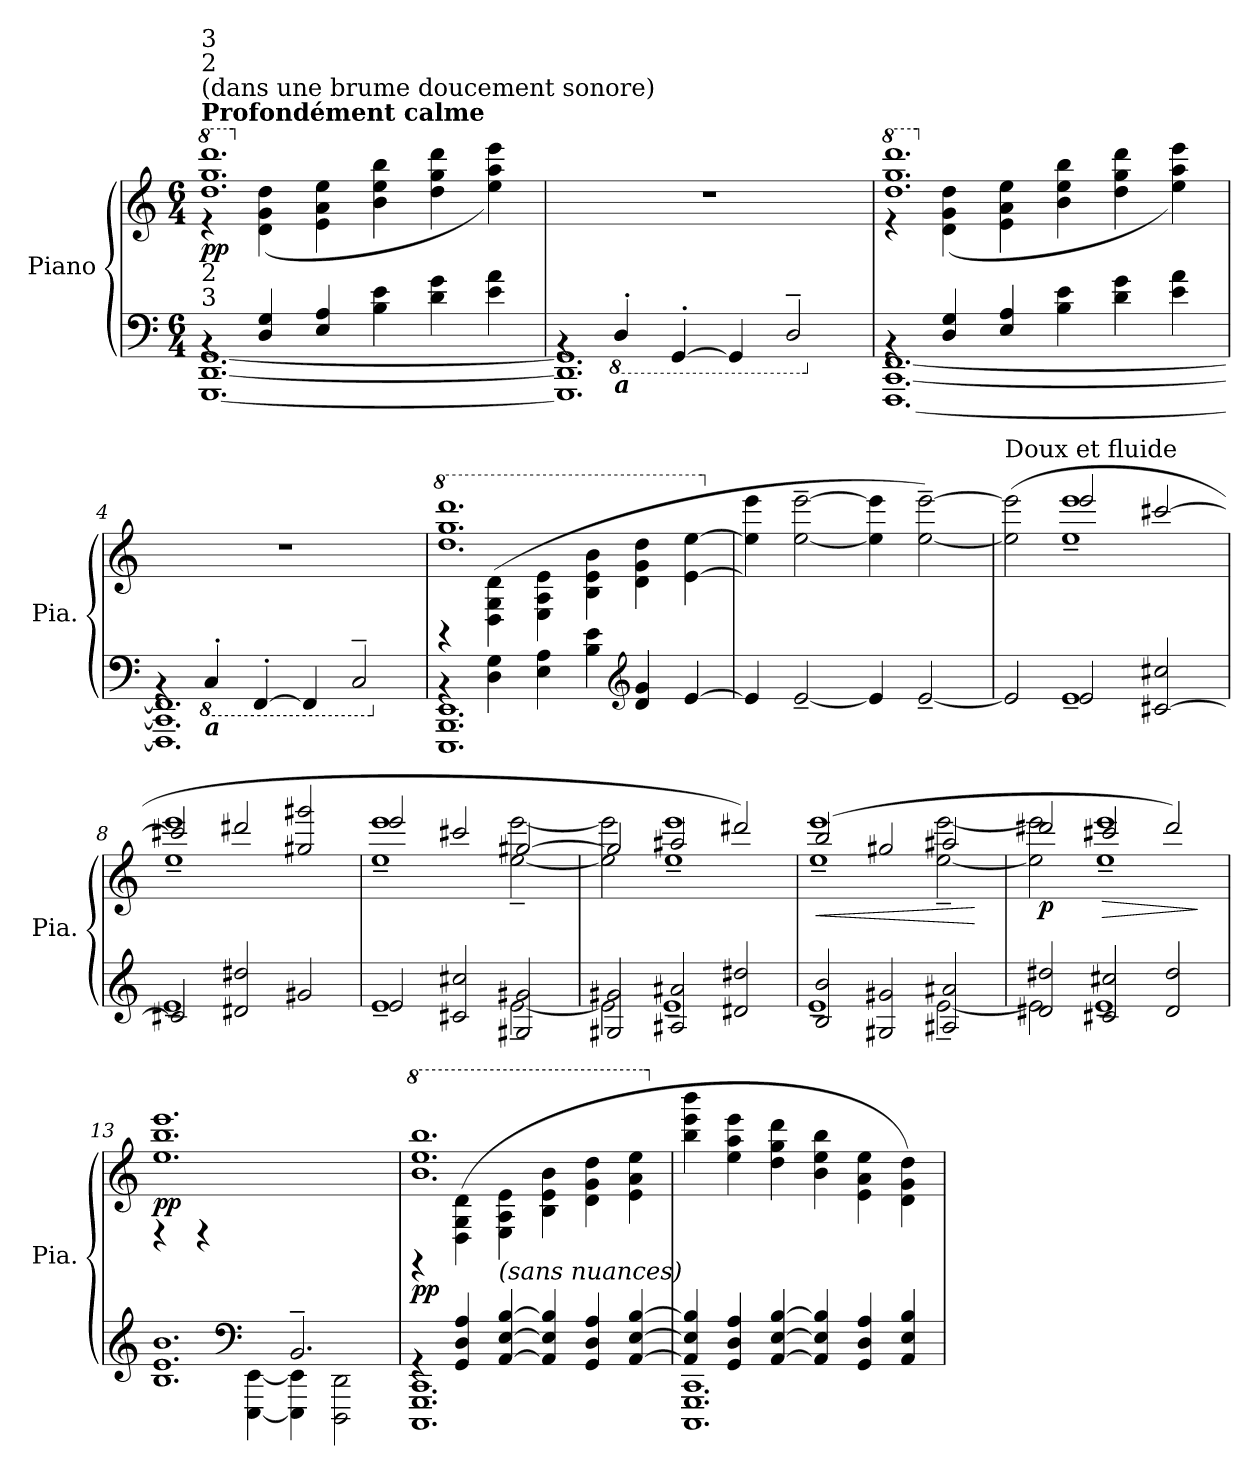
**kern	**kern	**dynam
*part1	*part1	*part1
*staff2	*staff1	*staff1/2
*I"Piano	*	*
*I'Pia.	*	*
*clefF4	*clefG2	*
*k[]	*k[]	*
*M6/4	*M6/4	*
*MM60	*MM60	*
=1	=1	=1
*^	*	*
*	*	*8va	*
*	*	*^	*
!	!	!LO:TX:a:B:t=Profondément calme	!	!
!	!	!LO:TX:a:t=(dans une brume doucement sonore)	!	!
!	!	!LO:TX:a:t=2	!	!
!	!	!LO:TX:a:t=3	!	!
!LO:TX:a:t=3	!	!	!	!
!LO:TX:a:t=2	!	!	!	!
!	!	!	!	!LO:DY:b
4rBB	[1.GGG [1.DD [1.GG	1.ddd 1.ggg 1.dddd	4r	pp
*	*	*X8va	*	*
4D/ 4G/	.	.	(>4d\ 4g\ 4dd\	.
4E/ 4A/	.	.	4e\ 4a\ 4ee\	.
4B\ 4e\	.	.	4b\ 4ee\ 4bb\	.
4d\ 4g\	.	.	4dd\ 4gg\ 4ddd\	.
4e\ 4a\	.	.	4ee\ 4aa\ 4eee\)	.
*	*	*v	*v	*
=2	=2	=2	=2
4rBB	1.GGG] 1.DD] 1.GG]	1.r	.
*8ba	*	*	*
!LO:TX:b:Bi:t=a	!	!	!
4DD'/	.	.	.
[4GGG'/	.	.	.
4GGG/]	.	.	.
2DD~/	.	.	.
=3	=3	=3	=3
*X8ba	*	*	*
*	*	*8va	*
*	*	*^	*
4rBB	[1.FFF [1.CC [1.FF	1.ddd 1.ggg 1.dddd	4r	.
*	*	*X8va	*	*
4D/ 4G/	.	.	(>4d\ 4g\ 4dd\	.
4E/ 4A/	.	.	4e\ 4a\ 4ee\	.
4B\ 4e\	.	.	4b\ 4ee\ 4bb\	.
4d\ 4g\	.	.	4dd\ 4gg\ 4ddd\	.
4e\ 4a\	.	.	4ee\ 4aa\ 4eee\)	.
*	*	*v	*v	*
!!LO:LB:g=z
=4	=4	=4	=4
4rBB	1.FFF] 1.CC] 1.FF]	1.r	.
*8ba	*	*	*
!LO:TX:b:Bi:t=a	!	!	!
4CC'/	.	.	.
[4FFF'/	.	.	.
4FFF/]	.	.	.
2CC~/	.	.	.
=5	=5	=5	=5
*X8ba	*	*	*
*	*	*8va	*
*	*	*^	*
4rBB	1.EEE 1.BBB 1.EE	4rA	1.ddd 1.ggg 1.dddd	.
4D\ 4G\	.	(>4d\ 4g\ 4dd\	.	.
4E\ 4A\	.	4e\ 4a\ 4ee\	.	.
4B\ 4e\	.	4b\ 4ee\ 4bb\	.	.
*clefG2	*	*	*	*
4d/ 4g/	.	4dd\ 4gg\ 4ddd\	.	.
[4e/	.	[4ee\ [4eee\	.	.
*v	*v	*	*	*
*	*v	*v	*
=6	=6	=6
*	*X8va	*
4e/]	4ee\] 4eee\]	.
[2e~/	[2ee\~ [2eee\~	.
4e/]	4ee\] 4eee\]	.
[2e~/	[2ee\~ [2eee\~)	.
=7	=7	=7
*^	*^	*
!	!	!LO:TX:a:t=Doux et fluide	!	!
2e/]	2ryy	(>2ee\] 2eee\]	2ryy	.
2e/	1e~	2eee/	1ee~ 1eee~	.
[2c#X/ 2cc#X/	.	[2ccc#X/	.	.
!!LO:LB:g=z	!!
=8	=8	=8	=8	=8
2c#X/]	1e~	2ccc#X/]	1ee~ 1eee~	.
2d#X/ 2dd#X/	.	2ddd#X/	.	.
2g#X/	2ryy	2gg#X/ 2ggg#X/	2ryy	.
=9	=9	=9	=9	=9
2e/	1e~	2eee/	1ee~ 1eee~	.
2c#X/ 2cc#X/	.	2ccc#X/	.	.
2G#X/ 2g#X/	[2e~\	[2gg#X/	[2ee\~ [2eee\~	.
=10	=10	=10	=10	=10
2G#X/ 2g#X/	2e\]	2gg#/]	2ee\] 2eee\]	.
2A#X/ 2a#X/	1e~	2aa#X/	1ee~ 1eee~	.
2d#X/ 2dd#X/	.	2ddd#X/)	.	.
=11	=11	=11	=11	=11
!	!	!	!	!LO:HP:b
2B/ 2b/	1e~	(>2bb/	1ee~ 1eee~	<
2G#X/ 2g#X/	.	2gg#X/	.	.
2A#X/ 2a#X/	[2e~\	2aa#X/	[2ee\~ [2eee\~	.
*v	*v	*	*	*
*	*v	*v	*
.	.	[
=12	=12	=12
*^	*^	*
!	!	!	!	!LO:DY:b
2d#X/ 2dd#X/	2e\]	2ddd#X/	2ee\] 2eee\]	p
!	!	!	!	!LO:HP:b
2c#X/ 2cc#X/	1e~	2ccc#X/	1ee~ 1eee~	>
2d#/ 2dd#/	.	2ddd#/)	.	.
*v	*v	*	*	*
*	*v	*v	*
.	.	]
!!LO:LB:g=z
=13	=13	=13
*^	*	*
*	*^	*	*
!	!	!	!	!LO:DY:b
1.B 1.e 1.b	4raaaa	2.ryy	1.ee 1.bb 1.eee	pp
.	4raaaa	.	.	.
*clefF4	*	*	*	*
.	[4EEE\ [4EE\	.	.	.
.	4EEE\] 4EE\]	2.BB~/	.	.
.	2DDD\ 2DD\	.	.	.
*	*v	*v	*	*
=14	=14	=14	=14
*	*	*8va	*
*	*	*^	*
!	!	!	!	!LO:DY:b
4rGG	1.CCC 1.GGG 1.CC	4rF	1.bb 1.eee 1.bbb	pp
4GG/ 4D/ 4A/	.	(>4d\ 4g\ 4dd\	.	.
!	!	!LO:TX:b:i:t=(sans nuances)	!	!
[4AA/ [4E/ [4B/	.	4e\ 4a\ 4ee\	.	.
4AA/] 4E/] 4B/]	.	4b\ 4ee\ 4bb\	.	.
4GG/ 4D/ 4A/	.	4dd\ 4gg\ 4ddd\	.	.
[4AA/ [4E/ [4B/	.	4ee\ 4aa\ 4eee\	.	.
*	*	*v	*v	*
=15	=15	=15	=15
*	*	*X8va	*
4AA/] 4E/] 4B/]	1.CCC 1.GGG 1.CC	4bb\ 4eee\ 4bbb\	.
4GG/ 4D/ 4A/	.	4ee\ 4aa\ 4eee\	.
[4AA/ [4E/ [4B/	.	4dd\ 4gg\ 4ddd\	.
4AA/] 4E/] 4B/]	.	4b\ 4ee\ 4bb\	.
4GG/ 4D/ 4A/	.	4e\ 4a\ 4ee\	.
4AA/ 4E/ 4B/	.	4d\ 4g\ 4dd\)	.
*v	*v	*	*
=	=	=
*-	*-	*-
